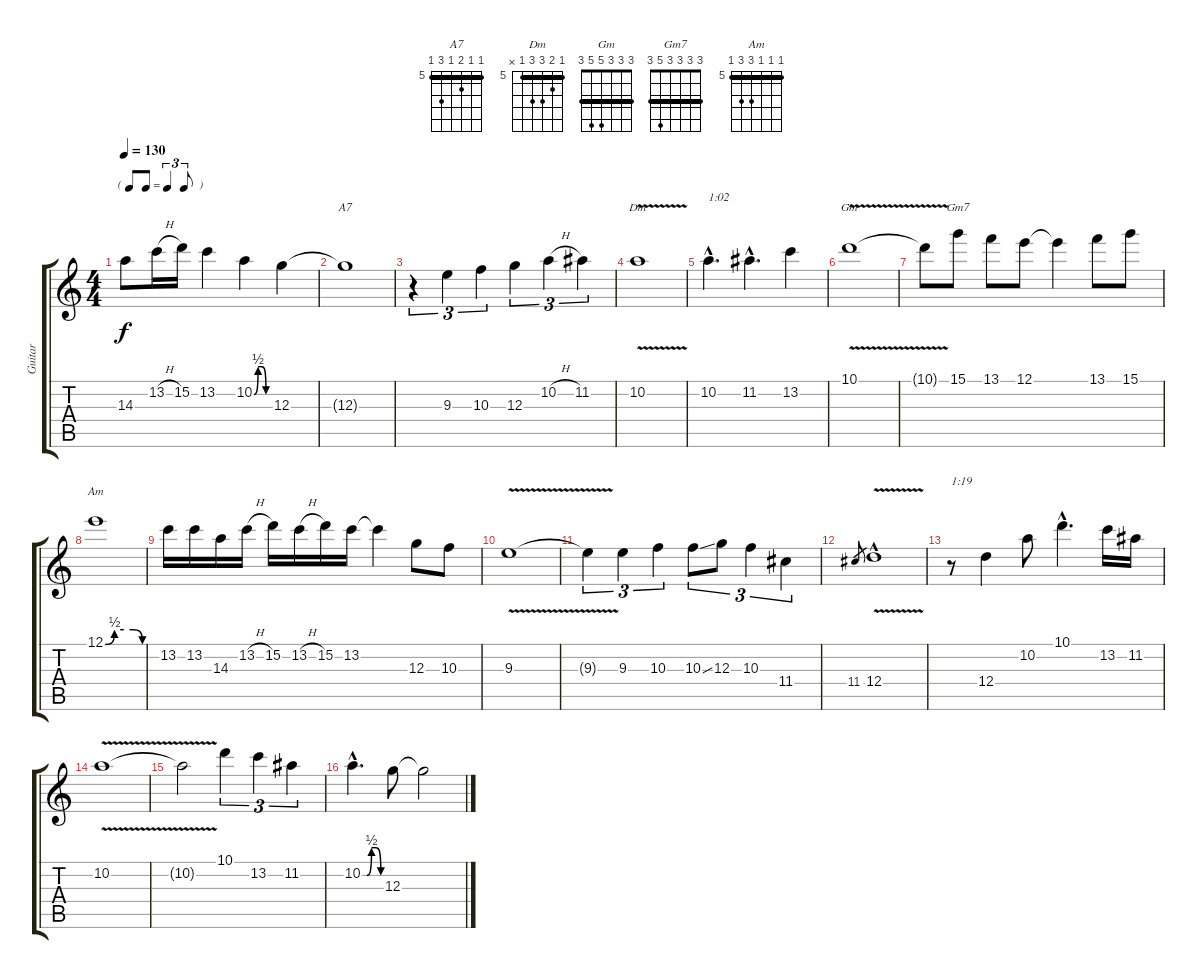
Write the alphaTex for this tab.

\track ("Guitar" "Guitar") {instrument electricguitarjazz}
\staff {score tabs}
\tuning (E4 B3 G3 D3 A2 E2) {hide}
\chord ("A7" 5 5 6 5 7 5) {firstfret 5 barre 5}
\chord ("Dm" 5 6 7 7 5 x) {firstfret 5 barre 5}
\chord ("Gm" 3 3 3 5 5 3) {barre 3}
\chord ("Gm7" 3 3 3 3 5 3) {barre 3}
\chord ("Am" 5 5 5 7 7 5) {firstfret 5 barre 5}
\ts (4 4)
\tf triplet8th
\tempo 130
\clef g2
\ks c
14.3.8{dy f} 13.2{h}.16 15.2.16 13.2.4 10.2{be (custom 0 0 15 2 30 2 45 0 60 0)}.4 12.3.4 |
12.3{t}.1{ch "A7"} |
r.4{tu (3 2)} 9.3.4{tu (3 2)} 10.3.4{tu (3 2)} 12.3.4{tu (3 2)} 10.2{h}.4{tu (3 2)} 11.2.4{tu (3 2)} |
10.2{v}.1{ch "Dm"} |
10.2{hac}.4{d txt "1:02"} 11.2{hac}.4{d} 13.2.4 |
10.1{v}.1{ch "Gm"} |
10.1{t}.8 15.1.8{ch "Gm7"} 13.1.8 12.1.8 12.1{t}.4 13.1.8 15.1.8 |
12.1{be (custom 0 0 15 2 30 2 45 2 60 0)}.1{ch "Am"} |
13.2.16 13.2.16 14.3.16 13.2{h}.16 15.2.16 13.2{h}.16 15.2.16 13.2.16 13.2{t}.4 12.3.8 10.3.8 |
9.3{v}.1 |
9.3{t}.4{tu (3 2)} 9.3.4{tu (3 2)} 10.3.4{tu (3 2)} 10.3{ss}.8{tu (3 2)} 12.3.8{tu (3 2)} 10.3.4{tu (3 2)} 11.4.4{tu (3 2)} |
11.4.8{gr} 12.4{v hac}.1 |
r.8{txt "1:19"} 12.4.4 10.2.8 10.1{hac}.4{d} 13.2.16 11.2.16 |
10.2{v}.1 |
10.2{t}.2 10.1.4{tu (3 2)} 13.2.4{tu (3 2)} 11.2.4{tu (3 2)} |
10.2{be (custom 0 0 15 0 30 2 45 2 60 0) hac}.4{d} 12.3.8 12.3{t}.2
